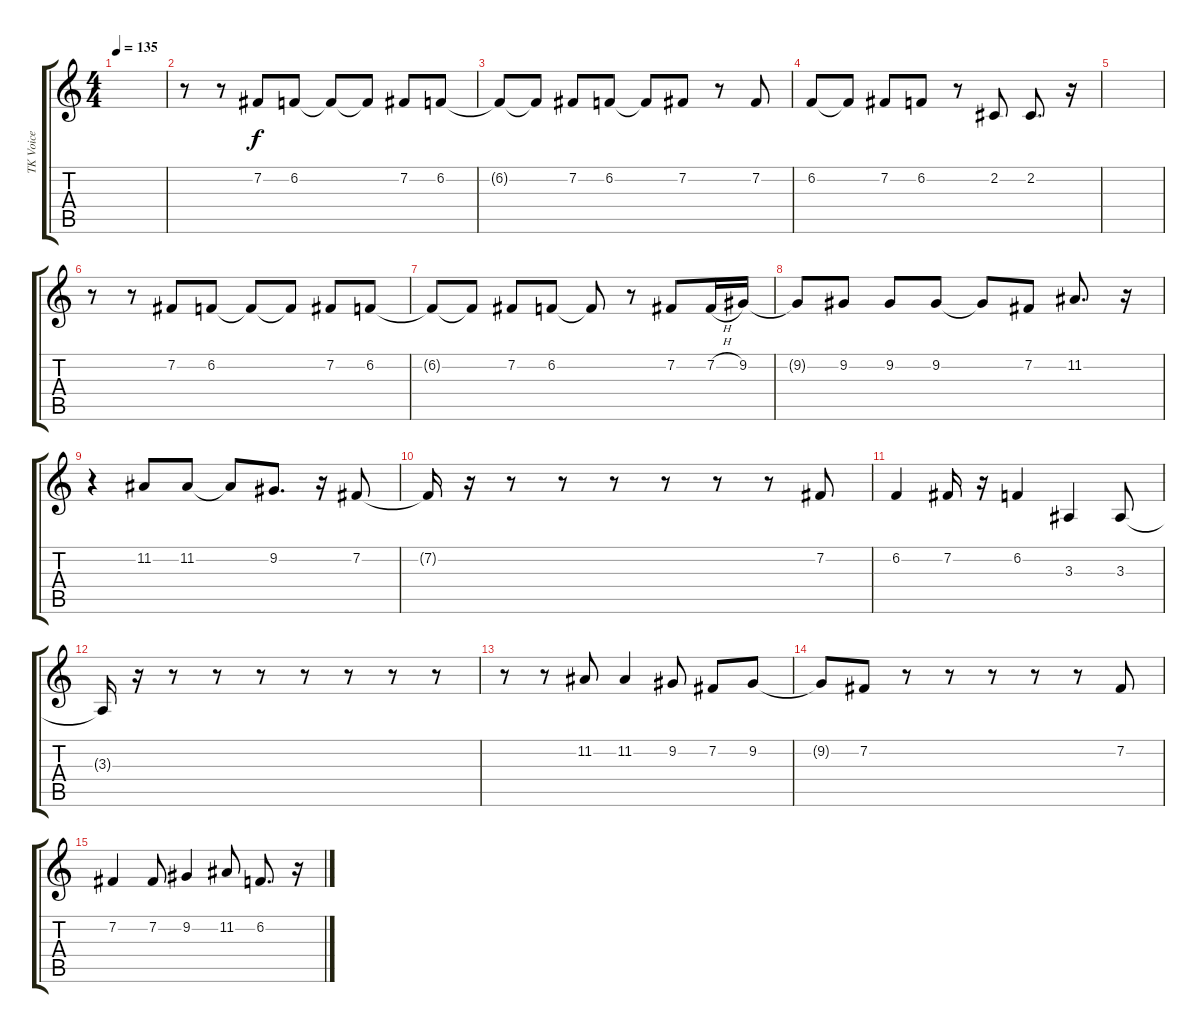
\track ("TK Voice" "TK Voice") {instrument synthvoice}
\staff {score tabs}
\tuning (E4 B3 G3 D3 A2 E2) {hide}
\ts (4 4)
\tempo 135
\clef g2
\ks c
|
r.8 r.8 7.2.8 6.2.8 6.2{t}.8 6.2{t}.8 7.2.8 6.2.8 |
6.2{t}.8 6.2{t}.8 7.2.8 6.2.8 6.2{t}.8 7.2.8 r.8 7.2.8 |
6.2.8 6.2{t}.8 7.2.8 6.2.8 r.8 2.2.8 2.2.8{d} r.16 |
|
r.8 r.8 7.2.8 6.2.8 6.2{t}.8 6.2{t}.8 7.2.8 6.2.8 |
6.2{t}.8 6.2{t}.8 7.2.8 6.2.8 6.2{t}.8 r.8 7.2.8 7.2{h}.16 9.2.16 |
9.2{t}.8 9.2.8 9.2.8 9.2.8 9.2{t}.8 7.2.8 11.2.8{d} r.16 |
r.4 11.2.8 11.2.8 11.2{t}.8 9.2.8{d} r.16 7.2.8 |
7.2{t}.16 r.16 r.8 r.8 r.8 r.8 r.8 r.8 7.2.8 |
6.2.4 7.2.16 r.16 6.2.4 3.3.4 3.3.8 |
3.3{t}.16 r.16 r.8 r.8 r.8 r.8 r.8 r.8 r.8 |
r.8 r.8 11.2.8 11.2.4 9.2.8 7.2.8 9.2.8 |
9.2{t}.8 7.2.8 r.8 r.8 r.8 r.8 r.8 7.2.8 |
7.2.4 7.2.8 9.2.4 11.2.8 6.2.8{d} r.16
